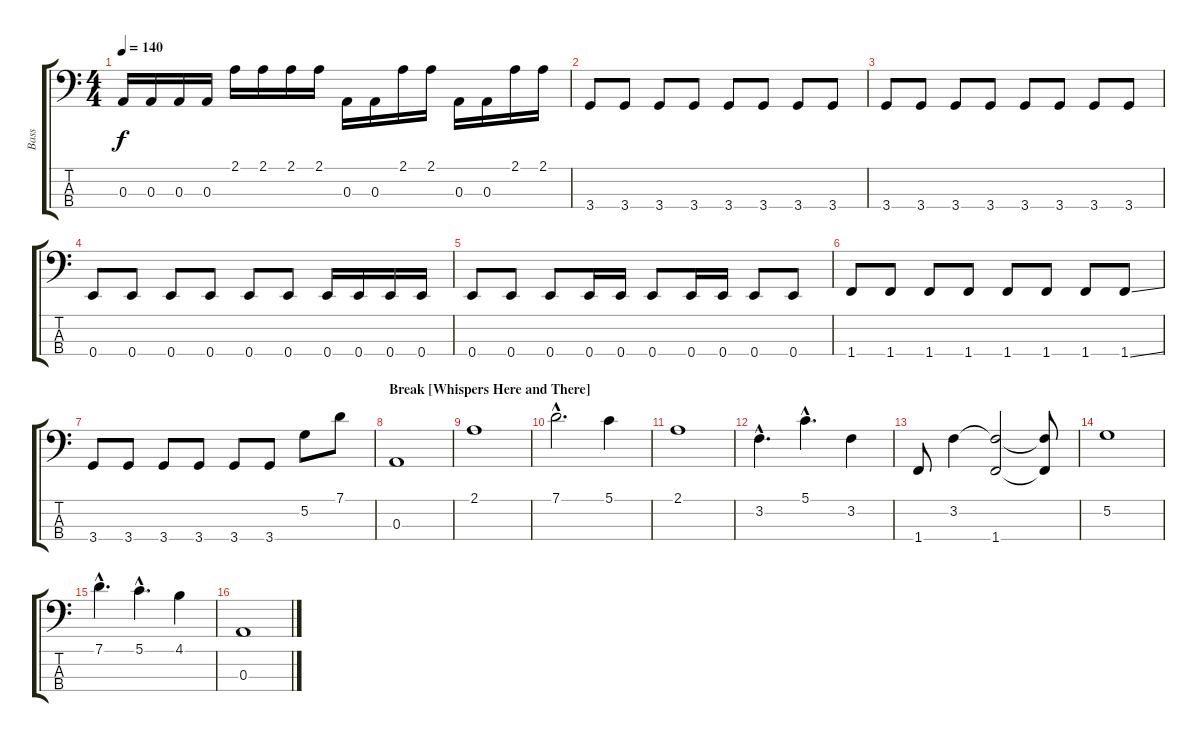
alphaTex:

\track ("Bass" "Bass") {instrument electricbassfinger}
\staff {score tabs}
\tuning (G2 D2 A1 E1) {hide}
\ts (4 4)
\tempo 140
\clef f4
\ks c
0.3.16{dy f} 0.3.16 0.3.16 0.3.16 2.1.16 2.1.16 2.1.16 2.1.16 0.3.16 0.3.16 2.1.16 2.1.16 0.3.16 0.3.16 2.1.16 2.1.16 |
3.4.8 3.4.8 3.4.8 3.4.8 3.4.8 3.4.8 3.4.8 3.4.8 |
3.4.8 3.4.8 3.4.8 3.4.8 3.4.8 3.4.8 3.4.8 3.4.8 |
0.4.8 0.4.8 0.4.8 0.4.8 0.4.8 0.4.8 0.4.16 0.4.16 0.4.16 0.4.16 |
0.4.8 0.4.8 0.4.8 0.4.16 0.4.16 0.4.8 0.4.16 0.4.16 0.4.8 0.4.8 |
1.4.8 1.4.8 1.4.8 1.4.8 1.4.8 1.4.8 1.4.8 1.4{ss}.8 |
3.4.8 3.4.8 3.4.8 3.4.8 3.4.8 3.4.8 5.2.8 7.1.8 |
\section ("" "Break [Whispers Here and There]")
0.3.1{instrument cello} |
2.1.1 |
7.1{hac}.2{d} 5.1.4 |
2.1.1 |
3.2{hac}.4{d} 5.1{hac}.4{d} 3.2.4 |
1.4.8 3.2.4 (3.2{t} 1.4).2 (3.2{t} 1.4{t}).8 |
5.2.1 |
7.1{hac}.4{d} 5.1{hac}.4{d} 4.1.4 |
0.3.1{instrument cello}
